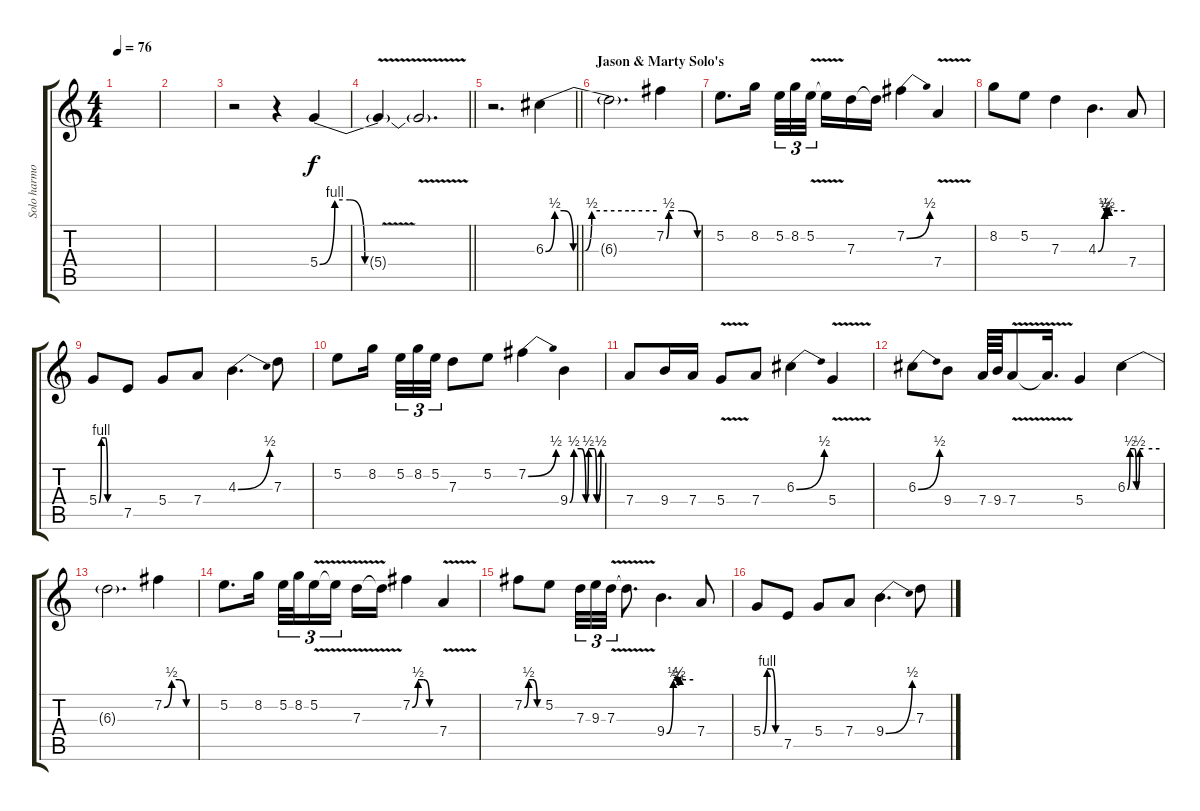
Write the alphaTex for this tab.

\track ("Solo harmony" "Solo harmo") {instrument distortionguitar}
\staff {score tabs}
\tuning (E4 B3 G3 D3 A2 E2) {hide}
\ts (4 4)
\tempo 76
\clef g2
\ks c
|
|
r.2 r.4 5.4{be (custom 0 0 15 4 30 4 45 0 60 0)}.4 |
\barLineRight lightlight
5.4{v t}.4 5.4{t}.2{d} |
\barLineRight lightlight
r.2{d} 6.3{be (custom 0 0 5 2 10 2 15 0 20 0 25 2 45 2 60 2)}.4 |
\section ("" "Jason & Marty Solo's")
6.3{t}.2{d} 7.2{be (custom 0 0 5 2 15 2 30 2 60 0)}.4 |
5.2.8{d} 8.2.16 5.2.32{tu (3 2)} 8.2.32{tu (3 2)} 5.2{v}.32{tu (3 2) beam splitsecondary} 5.2{t}.16 7.3.16 7.3{t}.16 7.2{be (bend 0 0 60 2)}.4 7.4{v}.4 |
8.2.8 5.2.8 7.3.4 4.3{be (custom 0 0 15 2 19 1 25 2 60 2)}.4{d} 7.4.8 |
5.4{be (custom 0 0 7 4 18 4 25 0 60 0)}.8 7.5.8 5.4.8 7.4.8 4.3{be (bend 0 0 60 2)}.4{d} 7.3.8 |
5.2.8 8.2.16{beam splitsecondary} 5.2.32{tu (3 2)} 8.2.32{tu (3 2)} 5.2.32{tu (3 2)} 7.3.8 5.2.8 7.2{be (bend 0 0 60 2)}.4 9.4{be (custom 0 0 8 2 22 2 31 0 36 2 47 2 52 0 60 2)}.4 |
7.4.8 9.4.16 7.4.16 5.4{v}.8 7.4.8 6.3{be (bend 0 0 60 2)}.4 5.4{v}.4 |
6.3{be (bend 0 0 60 2)}.8 9.4.8 7.4.64 9.4.64 7.4{v}.8 7.4{t}.16{d} 5.4.4 6.3{be (custom 0 0 5 2 13 2 17 0 23 2 30 2 60 2)}.4 |
6.3{t}.2{d} 7.2{be (custom 0 0 15 2 30 2 44 0 60 0)}.4 |
5.2.8{d} 8.2.16 5.2.32{tu (3 2)} 8.2.32{tu (3 2)} 5.2{v}.16{tu (3 2)} 5.2{t}.16{tu (3 2) beam splitsecondary} 7.3{v}.16 7.3{t}.16 7.2{be (custom 0 0 15 2 30 2 45 0 60 0)}.4 7.4{v}.4 |
7.2{be (custom 0 0 15 2 30 2 45 0 60 0)}.8 5.2.8 7.3.32{tu (3 2)} 9.3.32{tu (3 2)} 7.3{v}.32{tu (3 2)} 7.3{t}.8{d} 9.4{be (custom 0 0 15 2 25 1 30 2 60 2)}.4{d} 7.4.8 |
5.4{be (custom 0 0 15 4 30 4 45 0 60 0)}.8 7.5.8 5.4.8 7.4.8 9.4{be (bend 0 0 60 2)}.4{d} 7.3.8
